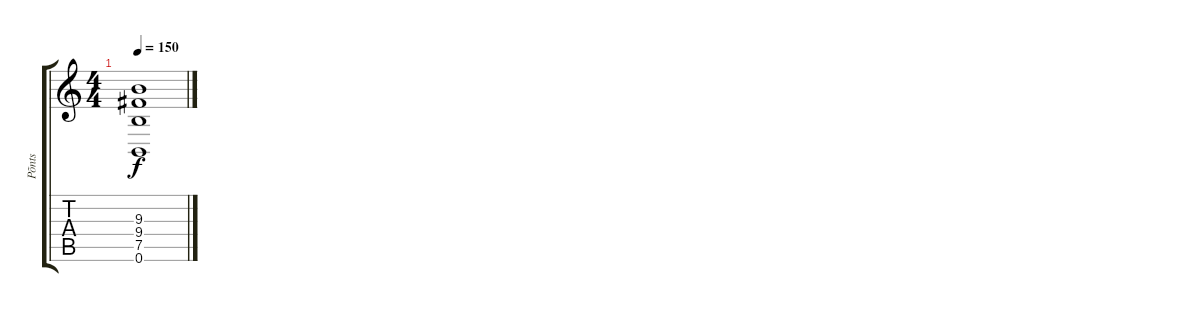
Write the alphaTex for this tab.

\track ("Põnts" "Põnts") {instrument distortionguitar}
\staff {score tabs}
\tuning (B3 Gb3 D3 A2 E2 B1) {hide}
\ts (4 4)
\tempo 150
\clef g2
\ks c
(9.3{t} 9.4{t} 7.5{t} 0.6{t}).1{dy f}
